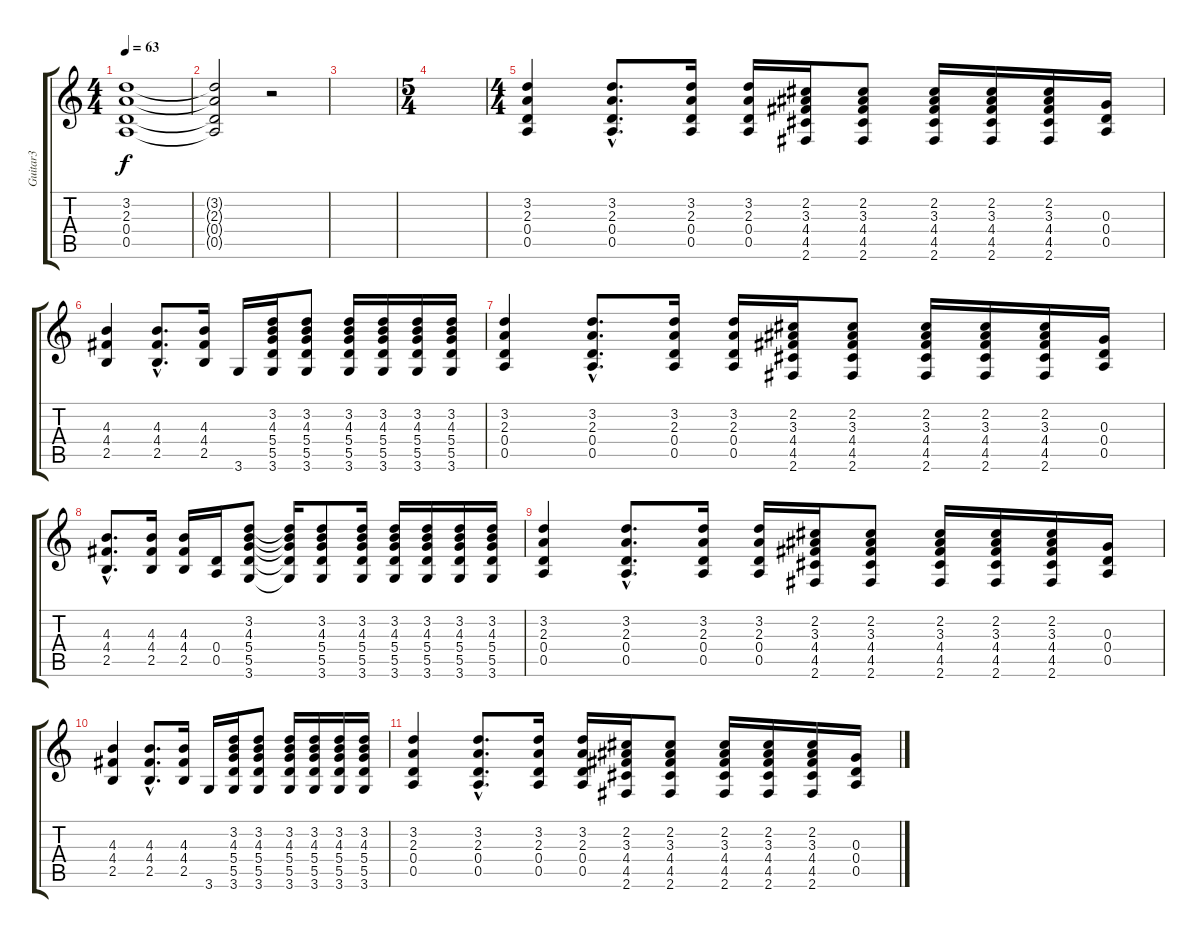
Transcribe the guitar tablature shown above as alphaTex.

\track ("Guitar3" "Guitar3") {instrument distortionguitar}
\staff {score tabs}
\tuning (E4 B3 G3 D3 A2 E2) {hide}
\ts (4 4)
\tempo 63
\clef g2
\ks c
(3.2 2.3 0.4 0.5).1{dy f} |
(3.2{t} 2.3{t} 0.4{t} 0.5{t}).2 r.2 |
|
\ts (5 4)
|
\ts (4 4)
(3.2 2.3 0.4 0.5).4 (3.2{hac} 2.3{hac} 0.4{hac} 0.5{hac}).8{d} (3.2 2.3 0.4 0.5).16 (3.2 2.3 0.4 0.5).16 (2.2 3.3 4.4 4.5 2.6).16 (2.2 3.3 4.4 4.5 2.6).8 (2.2 3.3 4.4 4.5 2.6).16 (2.2 3.3 4.4 4.5 2.6).16 (2.2 3.3 4.4 4.5 2.6).16 (0.3 0.4 0.5).16 |
(4.3 4.4 2.5).4 (4.3{hac} 4.4{hac} 2.5{hac}).8{d} (4.3 4.4 2.5).16 3.6.16 (3.2 4.3 5.4 5.5 3.6).16 (3.2 4.3 5.4 5.5 3.6).8 (3.2 4.3 5.4 5.5 3.6).16 (3.2 4.3 5.4 5.5 3.6).16 (3.2 4.3 5.4 5.5 3.6).16 (3.2 4.3 5.4 5.5 3.6).16 |
(3.2 2.3 0.4 0.5).4 (3.2{hac} 2.3{hac} 0.4{hac} 0.5{hac}).8{d} (3.2 2.3 0.4 0.5).16 (3.2 2.3 0.4 0.5).16 (2.2 3.3 4.4 4.5 2.6).16 (2.2 3.3 4.4 4.5 2.6).8 (2.2 3.3 4.4 4.5 2.6).16 (2.2 3.3 4.4 4.5 2.6).16 (2.2 3.3 4.4 4.5 2.6).16 (0.3 0.4 0.5).16 |
(4.3{hac} 4.4{hac} 2.5{hac}).8{d} (4.3 4.4 2.5).16 (4.3 4.4 2.5).16 (0.4 0.5).16 (3.2 4.3 5.4 5.5 3.6).8 (3.2{t} 4.3{t} 5.4{t} 5.5{t} 3.6{t}).16 (3.2 4.3 5.4 5.5 3.6).8 (3.2 4.3 5.4 5.5 3.6).16 (3.2 4.3 5.4 5.5 3.6).16 (3.2 4.3 5.4 5.5 3.6).16 (3.2 4.3 5.4 5.5 3.6).16 (3.2 4.3 5.4 5.5 3.6).16 |
(3.2 2.3 0.4 0.5).4 (3.2{hac} 2.3{hac} 0.4{hac} 0.5{hac}).8{d} (3.2 2.3 0.4 0.5).16 (3.2 2.3 0.4 0.5).16 (2.2 3.3 4.4 4.5 2.6).16 (2.2 3.3 4.4 4.5 2.6).8 (2.2 3.3 4.4 4.5 2.6).16 (2.2 3.3 4.4 4.5 2.6).16 (2.2 3.3 4.4 4.5 2.6).16 (0.3 0.4 0.5).16 |
(4.3 4.4 2.5).4 (4.3{hac} 4.4{hac} 2.5{hac}).8{d} (4.3 4.4 2.5).16 3.6.16 (3.2 4.3 5.4 5.5 3.6).16 (3.2 4.3 5.4 5.5 3.6).8 (3.2 4.3 5.4 5.5 3.6).16 (3.2 4.3 5.4 5.5 3.6).16 (3.2 4.3 5.4 5.5 3.6).16 (3.2 4.3 5.4 5.5 3.6).16 |
(3.2 2.3 0.4 0.5).4 (3.2{hac} 2.3{hac} 0.4{hac} 0.5{hac}).8{d} (3.2 2.3 0.4 0.5).16 (3.2 2.3 0.4 0.5).16 (2.2 3.3 4.4 4.5 2.6).16 (2.2 3.3 4.4 4.5 2.6).8 (2.2 3.3 4.4 4.5 2.6).16 (2.2 3.3 4.4 4.5 2.6).16 (2.2 3.3 4.4 4.5 2.6).16 (0.3 0.4 0.5).16
